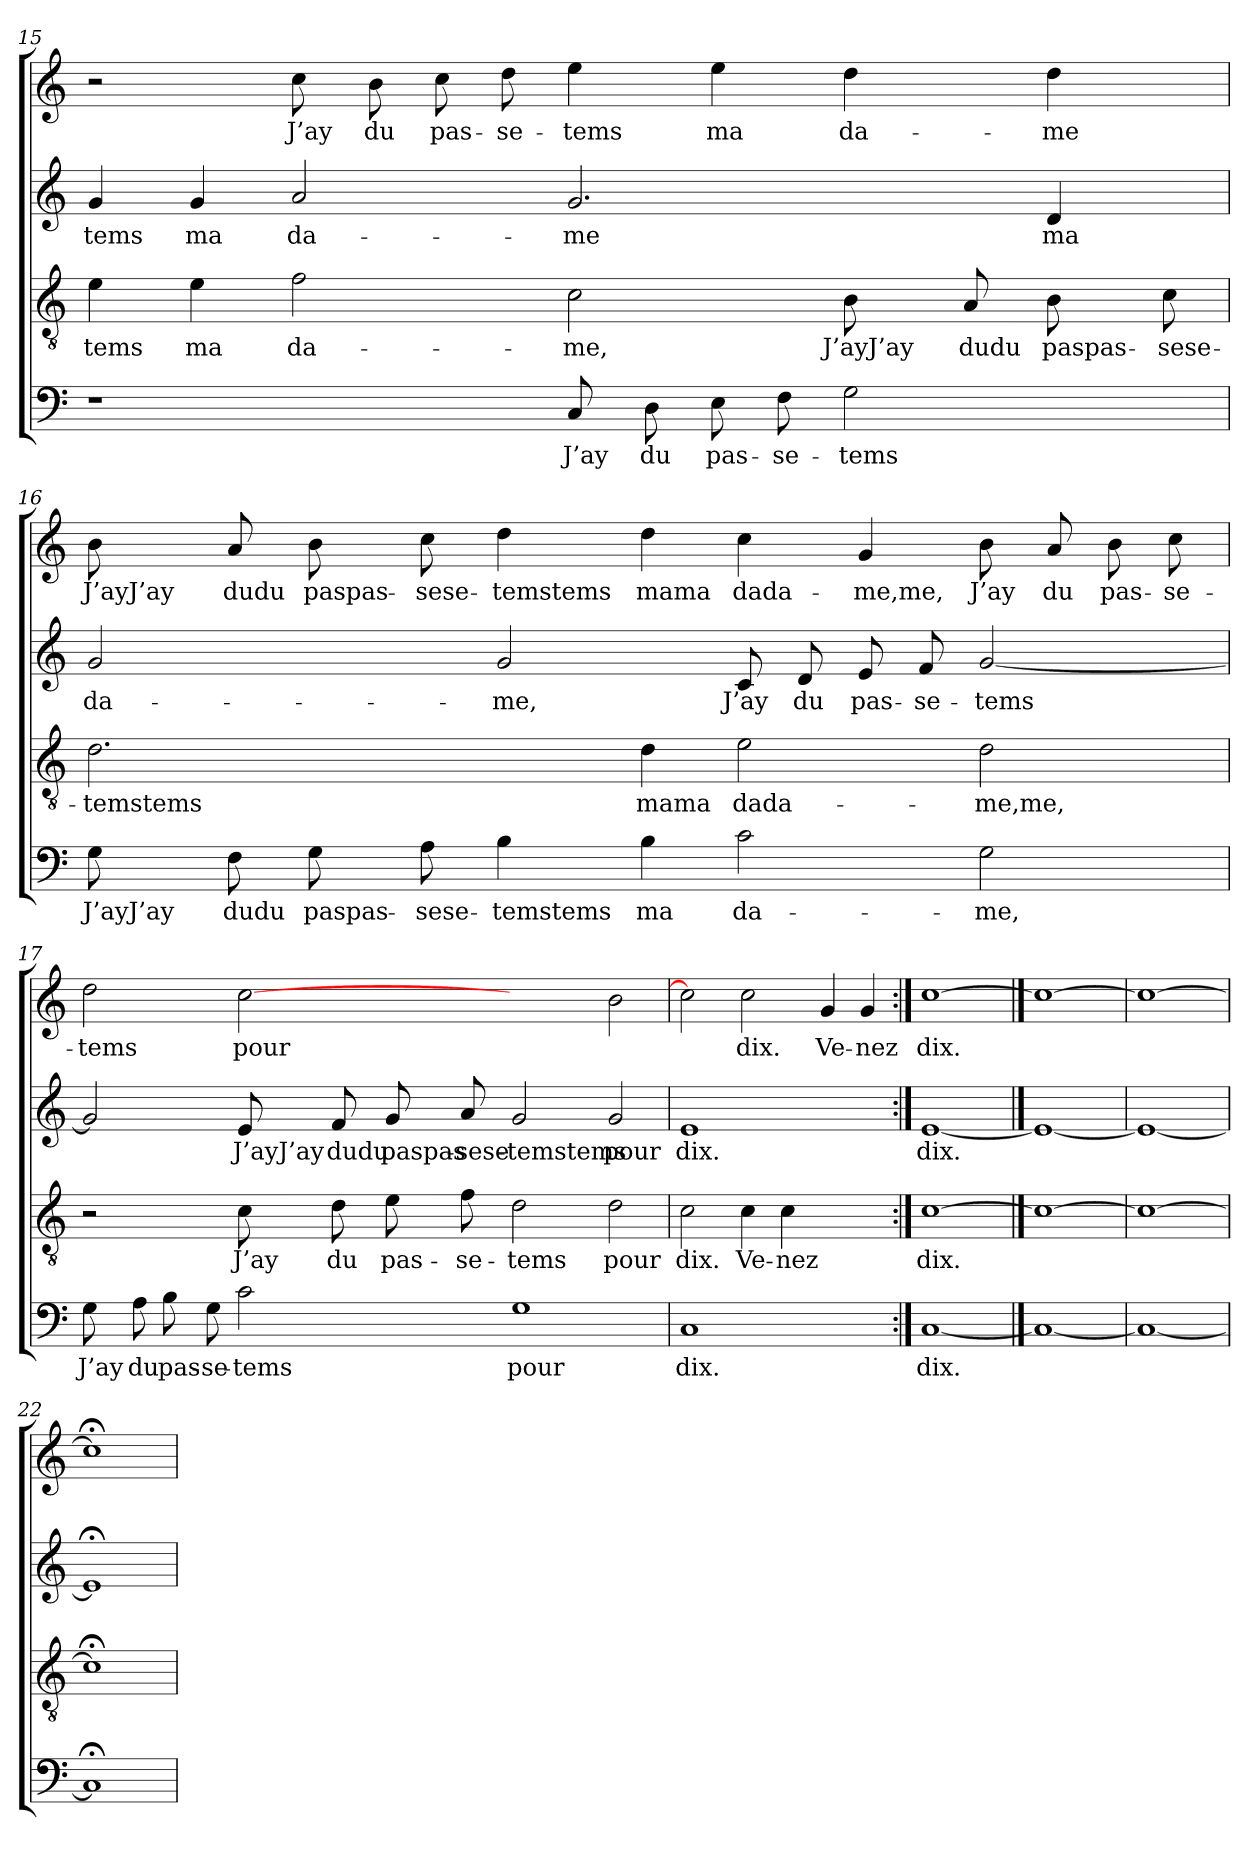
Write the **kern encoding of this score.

**kern	**text	**kern	**text	**kern	**text	**kern	**text
*part4	*part4	*part3	*part3	*part2	*part2	*part1	*part1
*staff4	*staff4	*staff3	*staff3	*staff2	*staff2	*staff1	*staff1
!!LO:LB:g=z
*clefF4	*	*clefGv2	*	*clefG2	*	*clefG2	*
*k[]	*	*k[]	*	*k[]	*	*k[]	*
=15	=15	=15	=15	=15	=15	=15	=15
1r	.	4e	-tems	4g	-tems	2r	.
.	.	4e	ma	4g	ma	.	.
.	.	2f	da-	2a	da-	8cc	J’ay
.	.	.	.	.	.	8b	du
.	.	.	.	.	.	8cc	pas-
.	.	.	.	.	.	8dd	-se-
8C	J’ay	2c	-me,	2.g	-me	4ee	-tems
8D	du	.	.	.	.	.	.
8E	pas-	.	.	.	.	4ee	ma
8F	-se-	.	.	.	.	.	.
2G	-tems	8B	J’ayJ’ay	.	.	4dd	da-
.	.	8A	dudu	.	.	.	.
.	.	8B	paspas-	4d	ma	4dd	-me
.	.	8c	-sese-	.	.	.	.
=16	=16	=16	=16	=16	=16	=16	=16
8G	J’ayJ’ay	2.d	-temstems	2g	da-	8b	J’ayJ’ay
8F	dudu	.	.	.	.	8a	dudu
8G	paspas-	.	.	.	.	8b	paspas-
8A	-sese-	.	.	.	.	8cc	-sese-
4B	-temstems	.	.	2g	-me,	4dd	-temstems
4B	ma	4d	mama	.	.	4dd	mama
2c	da-	2e	dada-	8c	J’ay	4cc	dada-
.	.	.	.	8d	du	.	.
.	.	.	.	8e	pas-	4g	-me,me,
.	.	.	.	8f	-se-	.	.
2G	-me,	2d	-me,me,	[2g	-tems	8b	J’ay
.	.	.	.	.	.	8a	du
.	.	.	.	.	.	8b	pas-
.	.	.	.	.	.	8cc	-se-
!!LO:LB:g=z
=17	=17	=17	=17	=17	=17	=17	=17
8G	J’ay	2r	.	2g]	.	2dd	-tems
8A	du	.	.	.	.	.	.
8B	pas-	.	.	.	.	.	.
8G	-se-	.	.	.	.	.	.
2c	-tems	8c	J’ay	8e	J’ayJ’ay	[2cc	pour
.	.	8d	du	8f	dudu	.	.
.	.	8e	pas-	8g	paspas-	.	.
.	.	8f	-se-	8a	-sese-	.	.
1G	pour	2d	-tems	2g	-temstems	2ryy	.
.	.	2d	pour	2g	pour	2b	.
=18	=18	=18	=18	=18	=18	=18	=18
1C	dix.	2c	dix.	1e	dix.	2cc]	.
.	.	4c	Ve-	.	.	2cc	dix.
.	.	4c	-nez	.	.	.	.
2ryy	.	2ryy	.	2ryy	.	4g	Ve-
.	.	.	.	.	.	4g	-nez
=19:|!	=19:|!	=19:|!	=19:|!	=19:|!	=19:|!	=19:|!	=19:|!
[1C	dix.	[1c	dix.	[1e	dix.	[1cc	dix.
==20	==20	==20	==20	==20	==20	==20	==20
1C_	.	1c_	.	1e_	.	1cc_	.
=21	=21	=21	=21	=21	=21	=21	=21
1C_	.	1c_	.	1e_	.	1cc_	.
=22	=22	=22	=22	=22	=22	=22	=22
1C;<]	.	1c;<]	.	1e;<]	.	1cc;<]	.
=	=	=	=	=	=	=	=
*-	*-	*-	*-	*-	*-	*-	*-
